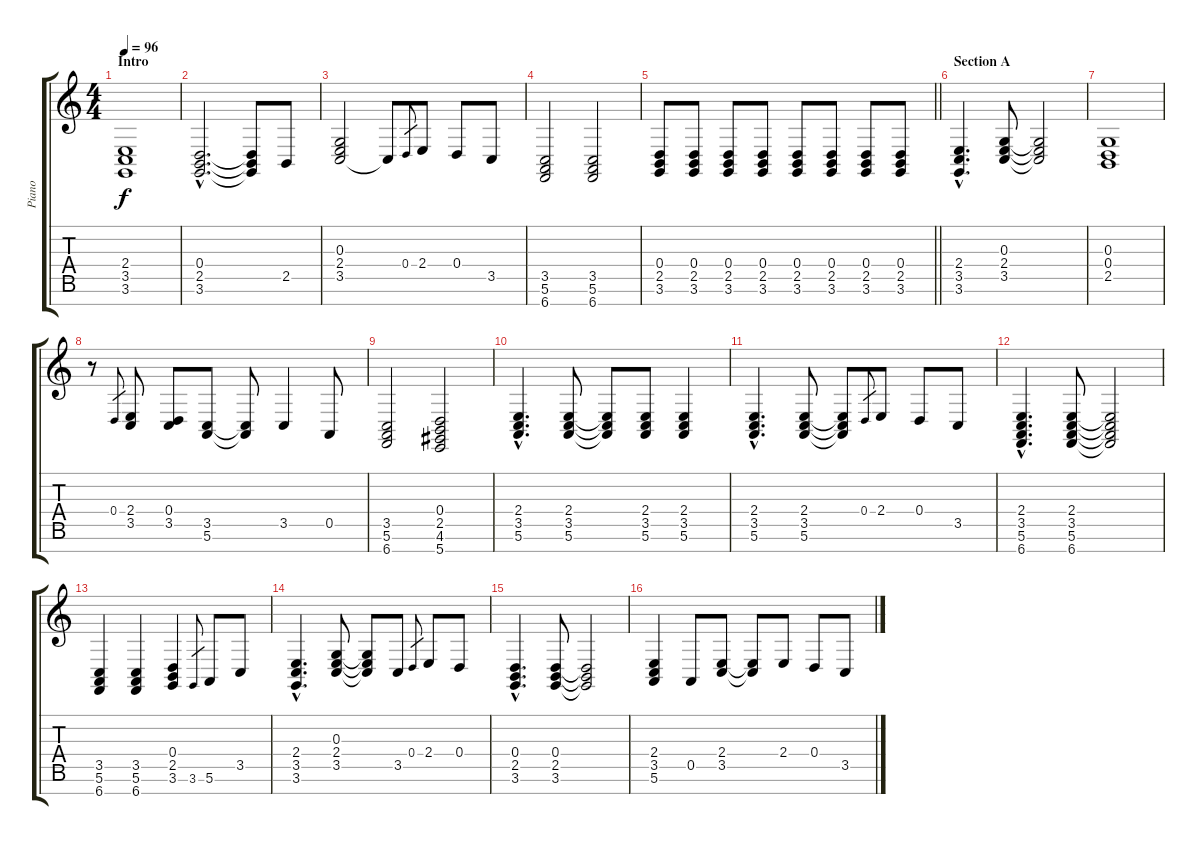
\track ("Piano" "Piano") {instrument acousticgrandpiano}
\staff {score tabs}
\tuning (E4 B3 G3 D3 A2 E2 B1) {hide}
\ts (4 4)
\section ("" "Intro")
\tempo 96
\clef g2
\ks c
(2.4 3.5 3.6).1{dy f instrument acousticgrandpiano} |
(0.4{hac} 2.5{hac} 3.6{hac}).2{d} (0.4{t} 2.5{t} 3.6{t}).8 2.5.8 |
(0.3 2.4 3.5).2 3.5{t}.8 0.4.8{gr} 2.4.8 0.4.8 3.5.8 |
(3.5 5.6 6.7).2 (3.5 5.6 6.7).2 |
\barLineRight lightlight
(0.4 2.5 3.6).8 (0.4 2.5 3.6).8 (0.4 2.5 3.6).8 (0.4 2.5 3.6).8 (0.4 2.5 3.6).8 (0.4 2.5 3.6).8 (0.4 2.5 3.6).8 (0.4 2.5 3.6).8 |
\section ("" "Section A")
(2.4{hac} 3.5{hac} 3.6{hac}).4{d} (0.3 2.4 3.5).8 (0.3{t} 2.4{t} 3.5{t}).2 |
(0.3 0.4 2.5).1 |
r.8 0.4.8{gr} (2.4 3.5).8 (0.4 3.5).8 (3.5 5.6).8 (3.5{t} 5.6{t}).8 3.5.4 0.5.8 |
(3.5 5.6 6.7).2 (0.4 2.5 4.6 5.7).2 |
(2.4{hac} 3.5{hac} 5.6{hac}).4{d} (2.4 3.5 5.6).8 (2.4{t} 3.5{t} 5.6{t}).8 (2.4 3.5 5.6).8 (2.4 3.5 5.6).4 |
(2.4{hac} 3.5{hac} 5.6{hac}).4{d} (2.4 3.5 5.6).8 (2.4{t} 3.5{t} 5.6{t}).8 0.4.8{gr} 2.4.8 0.4.8 3.5.8 |
(2.4{hac} 3.5{hac} 5.6{hac} 6.7{hac}).4{d} (2.4 3.5 5.6 6.7).8 (2.4{t} 3.5{t} 5.6{t} 6.7{t}).2 |
(3.5 5.6 6.7).4 (3.5 5.6 6.7).4 (0.4 2.5 3.6).4 3.6.8{gr} 5.6.8 3.5.8 |
(2.4{hac} 3.5{hac} 3.6{hac}).4{d} (0.3 2.4 3.5).8 (0.3{t} 2.4{t} 3.5{t}).8 3.5.8 0.4.8{gr} 2.4.8 0.4.8 |
(0.4{hac} 2.5{hac} 3.6{hac}).4{d} (0.4 2.5 3.6).8 (0.4{t} 2.5{t} 3.6{t}).2 |
(2.4 3.5 5.6).4 0.5.8 (2.4 3.5).8 (2.4{t} 3.5{t}).8 2.4.8 0.4.8 3.5.8
